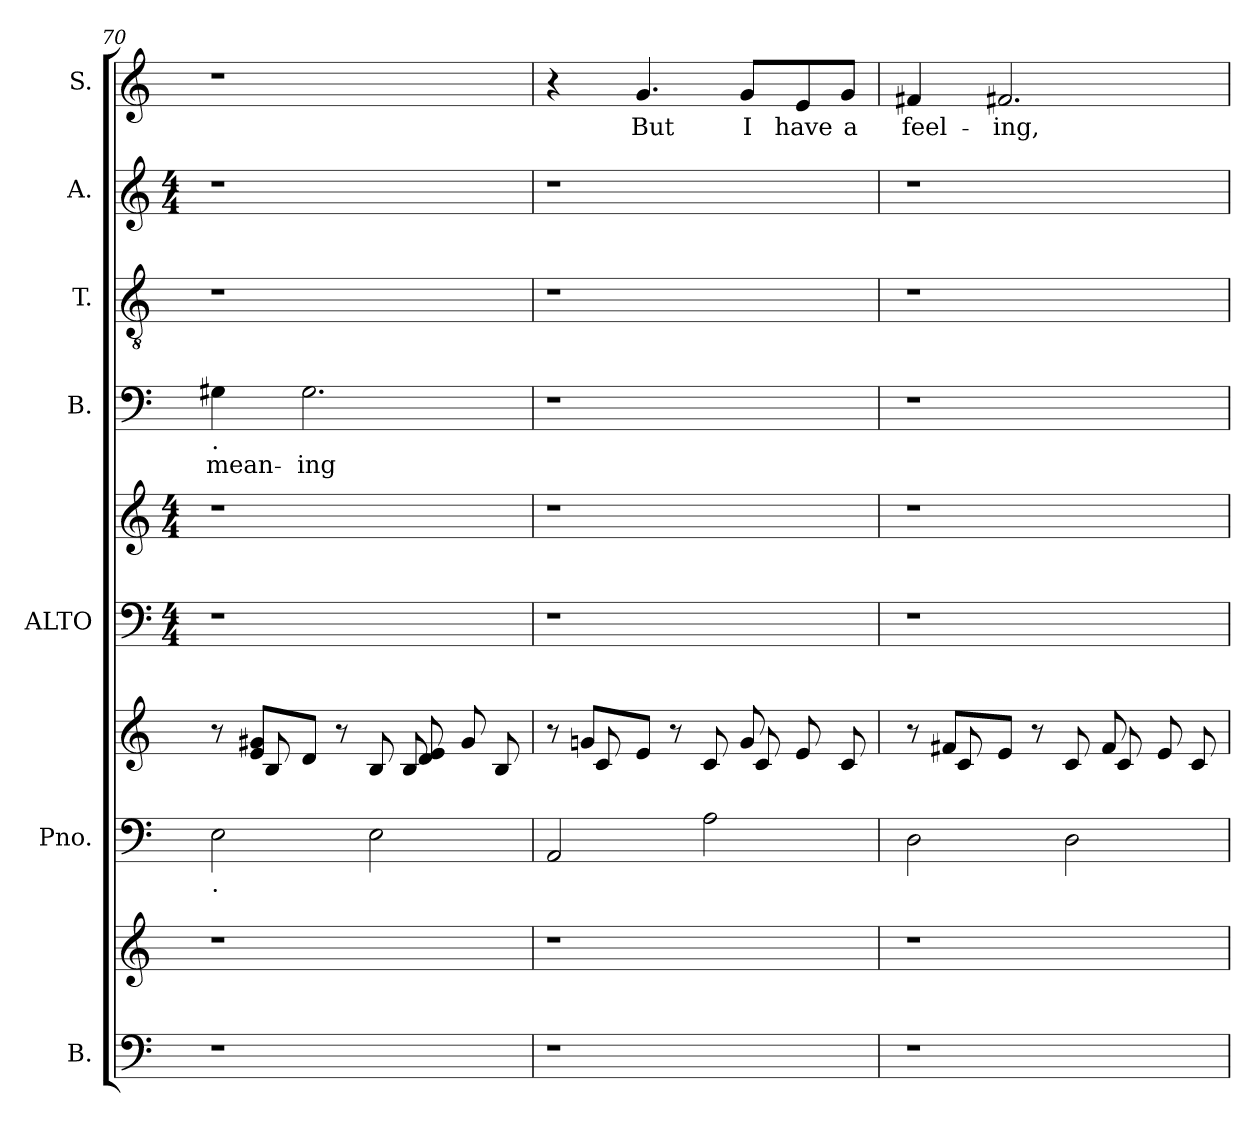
**kern	**kern	**kern	**kern	**kern	**kern	**kern	**text	**kern	**kern	**kern	**text
*part7	*part7	*part6	*part6	*part5	*part5	*part4	*part4	*part3	*part2	*part1	*part1
*staff10	*staff9	*staff8	*staff7	*staff6	*staff5	*staff4	*staff4	*staff3	*staff2	*staff1	*staff1
*I"B.	*	*I"Pno.	*	*I"ALTO	*	*I"B.	*	*I"T.	*I"A.	*I"S.	*
*	*	*	*	*	*	*I'B.	*	*I'T.	*I'A.	*I'S.	*
!!LO:LB:g=z
*clefF4	*clefG2	*clefF4	*clefG2	*clefF4	*clefG2	*clefF4	*	*clefGv2	*clefG2	*clefG2	*
*	*	*	*	*M4/4	*M4/4	*	*	*	*M4/4	*	*
=70	=70	=70	=70	=70	=70	=70	=70	=70	=70	=70	=70
*	*	*	*^	*	*	*	*	*	*	*	*
!	!	!	!	!	!	!	!LO:TX:b:t=.	!	!	!	!	!
!	!	!LO:TX:b:t=.	!	!	!	!	!	!	!	!	!	!
!	!	!	!	!	!	!	!	!LO:LY:b:cj	!	!	!	!
1r	1r	2E\	8ryy	8r	1r	1r	4G#X\	mean-	1r	1r	1r	.
.	.	.	8B/	8g#X/ 8e/L	.	.	.	.	.	.	.	.
!	!	!	!	!	!	!	!	!LO:LY:b:cj	!	!	!	!
.	.	.	4.ryy	8d/J	.	.	2.G#\	-ing	.	.	.	.
.	.	.	.	8r	.	.	.	.	.	.	.	.
.	.	2E\	.	8B/L	.	.	.	.	.	.	.	.
.	.	.	8B/	8d/ 8e/L	.	.	.	.	.	.	.	.
.	.	.	4ryy	8g#/J	.	.	.	.	.	.	.	.
.	.	.	.	8B/L	.	.	.	.	.	.	.	.
=71	=71	=71	=71	=71	=71	=71	=71	=71	=71	=71	=71	=71
1r	1r	2AA/	8r	8ryy	1r	1r	1r	.	1r	1r	4r	.
.	.	.	8gn/L	8c/	.	.	.	.	.	.	.	.
!	!	!	!	!	!	!	!	!	!	!	!	!LO:LY:b:cj
.	.	.	8e/J	4.ryy	.	.	.	.	.	.	4.g/	But
.	.	.	8r	.	.	.	.	.	.	.	.	.
.	.	2A\	8c/L	.	.	.	.	.	.	.	.	.
!	!	!	!	!	!	!	!	!	!	!	!	!LO:LY:b:cj
.	.	.	8g/L	8c/	.	.	.	.	.	.	8g/L	I
!	!	!	!	!	!	!	!	!	!	!	!	!LO:LY:b:cj
.	.	.	8e/J	4ryy	.	.	.	.	.	.	8e/	have
!	!	!	!	!	!	!	!	!	!	!	!	!LO:LY:b:cj
.	.	.	8c/L	.	.	.	.	.	.	.	8g/J	a
=72	=72	=72	=72	=72	=72	=72	=72	=72	=72	=72	=72	=72
!	!	!	!	!	!	!	!	!	!	!	!	!LO:LY:b:cj
1r	1r	2D\	8r	8ryy	1r	1r	1r	.	1r	1r	4f#X/	feel-
.	.	.	8f#X/L	8c/	.	.	.	.	.	.	.	.
!	!	!	!	!	!	!	!	!	!	!	!	!LO:LY:b:cj
.	.	.	8e/J	4.ryy	.	.	.	.	.	.	2.f#X/	-ing,
.	.	.	8r	.	.	.	.	.	.	.	.	.
.	.	2D\	8c/L	.	.	.	.	.	.	.	.	.
.	.	.	8f#/L	8c/	.	.	.	.	.	.	.	.
.	.	.	8e/J	4ryy	.	.	.	.	.	.	.	.
.	.	.	8c/L	.	.	.	.	.	.	.	.	.
*	*	*	*v	*v	*	*	*	*	*	*	*	*
=	=	=	=	=	=	=	=	=	=	=	=
*-	*-	*-	*-	*-	*-	*-	*-	*-	*-	*-	*-
